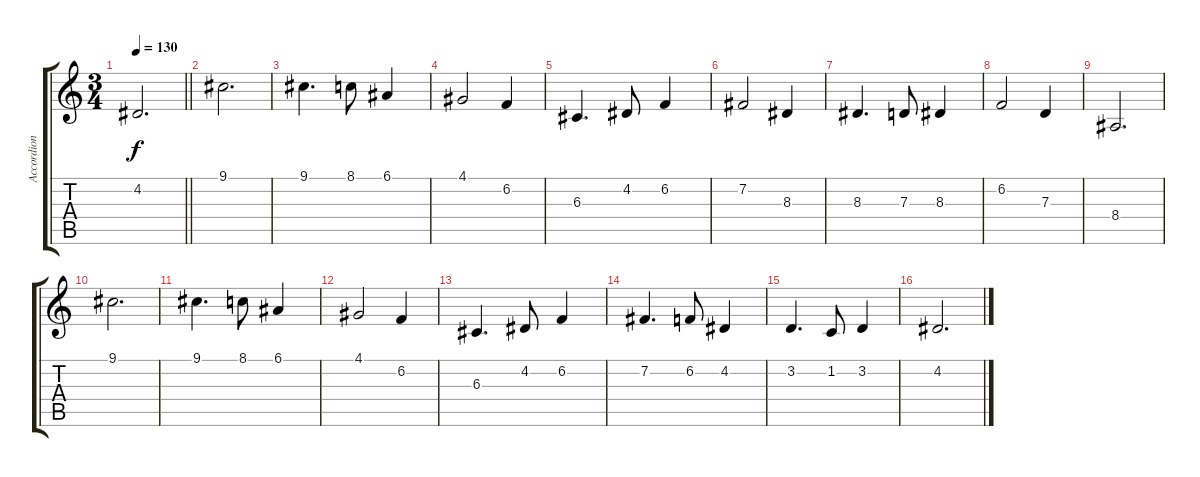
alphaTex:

\track ("Accordion" "Accordion") {instrument accordion}
\staff {score tabs}
\tuning (E4 B3 G3 D3 A2 E2) {hide}
\ts (3 4)
\tempo 130
\clef g2
\barLineRight lightlight
\ks c
4.2.2{d dy f} |
\section ("" "")
9.1.2{d} |
9.1.4{d} 8.1.8 6.1.4 |
4.1.2 6.2.4 |
6.3.4{d} 4.2.8 6.2.4 |
7.2.2 8.3.4 |
8.3.4{d} 7.3.8 8.3.4 |
6.2.2 7.3.4 |
8.4.2{d} |
9.1.2{d} |
9.1.4{d} 8.1.8 6.1.4 |
4.1.2 6.2.4 |
6.3.4{d} 4.2.8 6.2.4 |
7.2.4{d} 6.2.8 4.2.4 |
3.2.4{d} 1.2.8 3.2.4 |
4.2.2{d volume 10}
